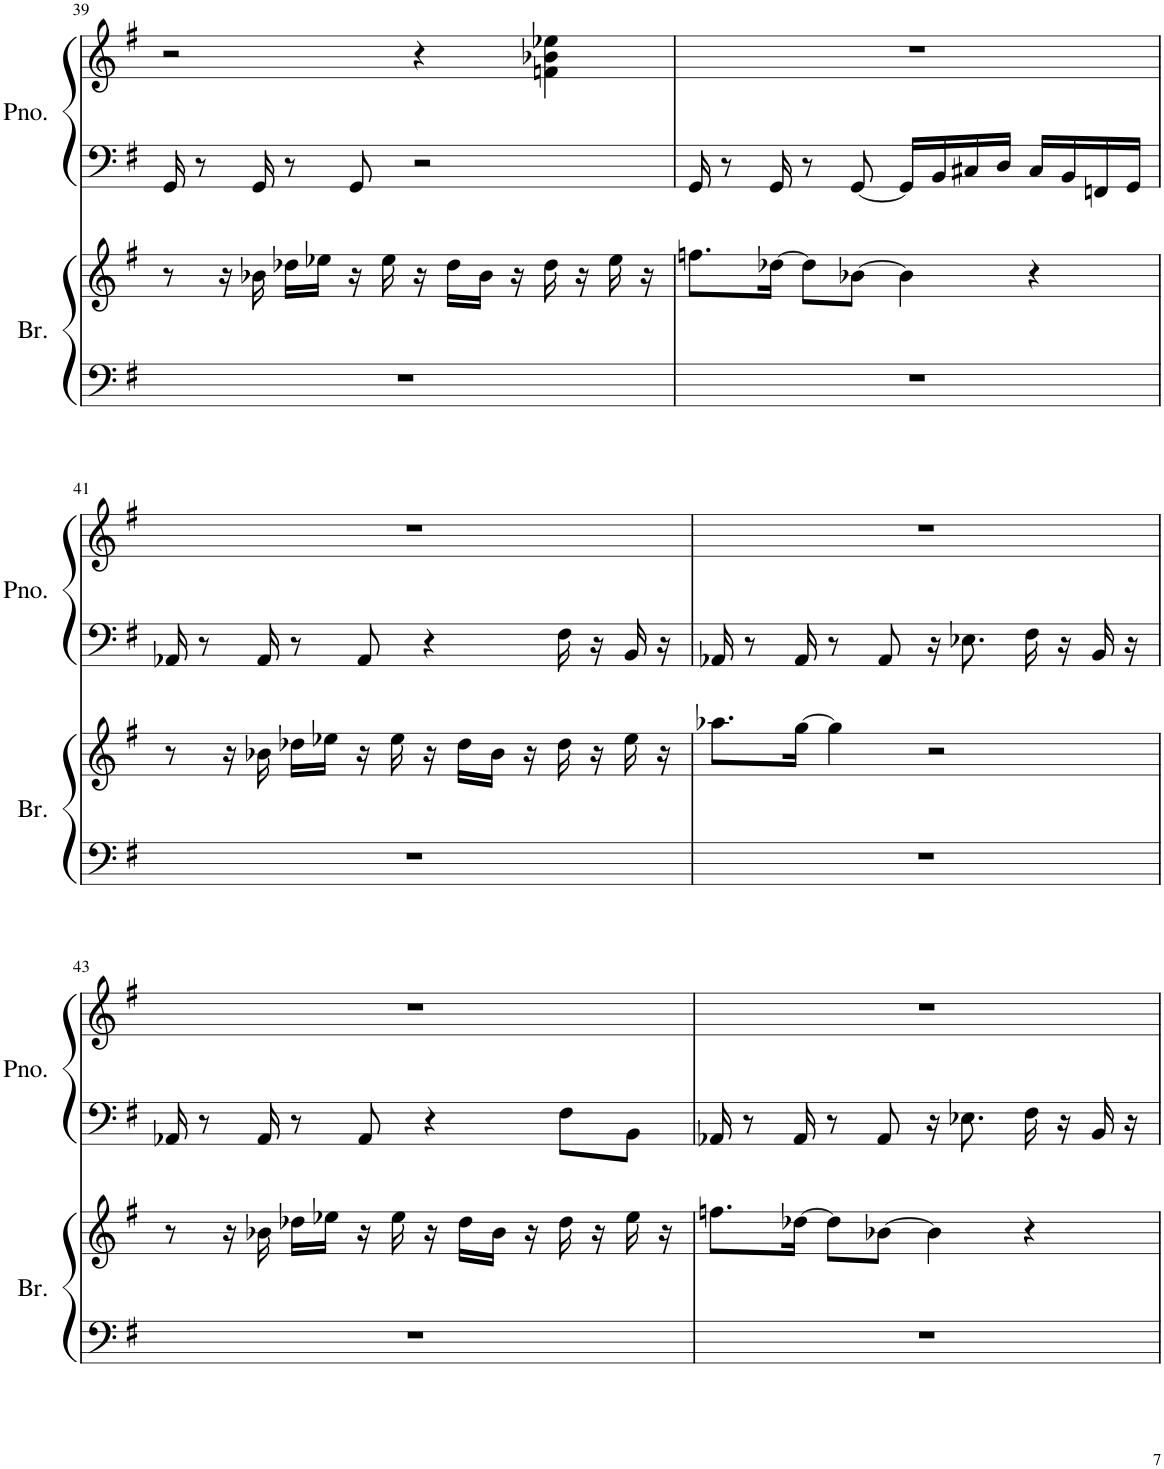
**kern	**kern	**kern	**kern
*part2	*part2	*part1	*part1
*staff4	*staff3	*staff2	*staff1
*I"Brass	*	*I"Piano	*
*I'Br.	*	*I'Pno.	*
!!LO:PB:g=z
*clefF4	*clefG2	*clefF4	*clefG2
*k[f#]	*k[f#]	*k[f#]	*k[f#]
*M4/4	*M4/4	*M4/4	*M4/4
=39	=39	=39	=39
1r	8r	16GG/	2r
.	.	8r	.
.	16r	.	.
.	16b-X\	16GG/	.
.	16dd-X\LL	8r	.
.	16ee-X\JJ	.	.
.	16r	8GG/	.
.	16ee-\	.	.
.	16r	2r	4r
.	16dd-\LL	.	.
.	16b-\JJ	.	.
.	16r	.	.
.	16dd-\	.	4fn\ 4b-X\ 4ee-X\
.	16r	.	.
.	16ee-\	.	.
.	16r	.	.
=40	=40	=40	=40
1r	8.ffn\L	16GG/	1r
.	.	8r	.
.	[16dd-X\Jk	16GG/	.
.	8dd-\L]	8r	.
.	[8b-X\J	[8GG/	.
.	4b-\]	16GG/LL]	.
.	.	16BB/	.
.	.	16C#X/	.
.	.	16D/JJ	.
.	4r	16C#/LL	.
.	.	16BB/	.
.	.	16FFn/	.
.	.	16GG/JJ	.
!!LO:LB:g=z
=41	=41	=41	=41
1r	8r	16AA-X/	1r
.	.	8r	.
.	16r	.	.
.	16b-X\	16AA-/	.
.	16dd-X\LL	8r	.
.	16ee-X\JJ	.	.
.	16r	8AA-/	.
.	16ee-\	.	.
.	16r	4r	.
.	16dd-\LL	.	.
.	16b-\JJ	.	.
.	16r	.	.
.	16dd-\	16F#\	.
.	16r	16r	.
.	16ee-\	16BB/	.
.	16r	16r	.
=42	=42	=42	=42
1r	8.aa-X\L	16AA-X/	1r
.	.	8r	.
.	[16gg\Jk	16AA-/	.
.	4gg\]	8r	.
.	.	8AA-/	.
.	2r	16r	.
.	.	8.E-X\	.
.	.	16F#\	.
.	.	16r	.
.	.	16BB/	.
.	.	16r	.
!!LO:LB:g=z
=43	=43	=43	=43
1r	8r	16AA-X/	1r
.	.	8r	.
.	16r	.	.
.	16b-X\	16AA-/	.
.	16dd-X\LL	8r	.
.	16ee-X\JJ	.	.
.	16r	8AA-/	.
.	16ee-\	.	.
.	16r	4r	.
.	16dd-\LL	.	.
.	16b-\JJ	.	.
.	16r	.	.
.	16dd-\	8F#\L	.
.	16r	.	.
.	16ee-\	8BB\J	.
.	16r	.	.
=44	=44	=44	=44
1r	8.ffn\L	16AA-X/	1r
.	.	8r	.
.	[16dd-X\Jk	16AA-/	.
.	8dd-\L]	8r	.
.	[8b-X\J	8AA-/	.
.	4b-\]	16r	.
.	.	8.E-X\	.
.	4r	16F#\	.
.	.	16r	.
.	.	16BB/	.
.	.	16r	.
=	=	=	=
*-	*-	*-	*-
